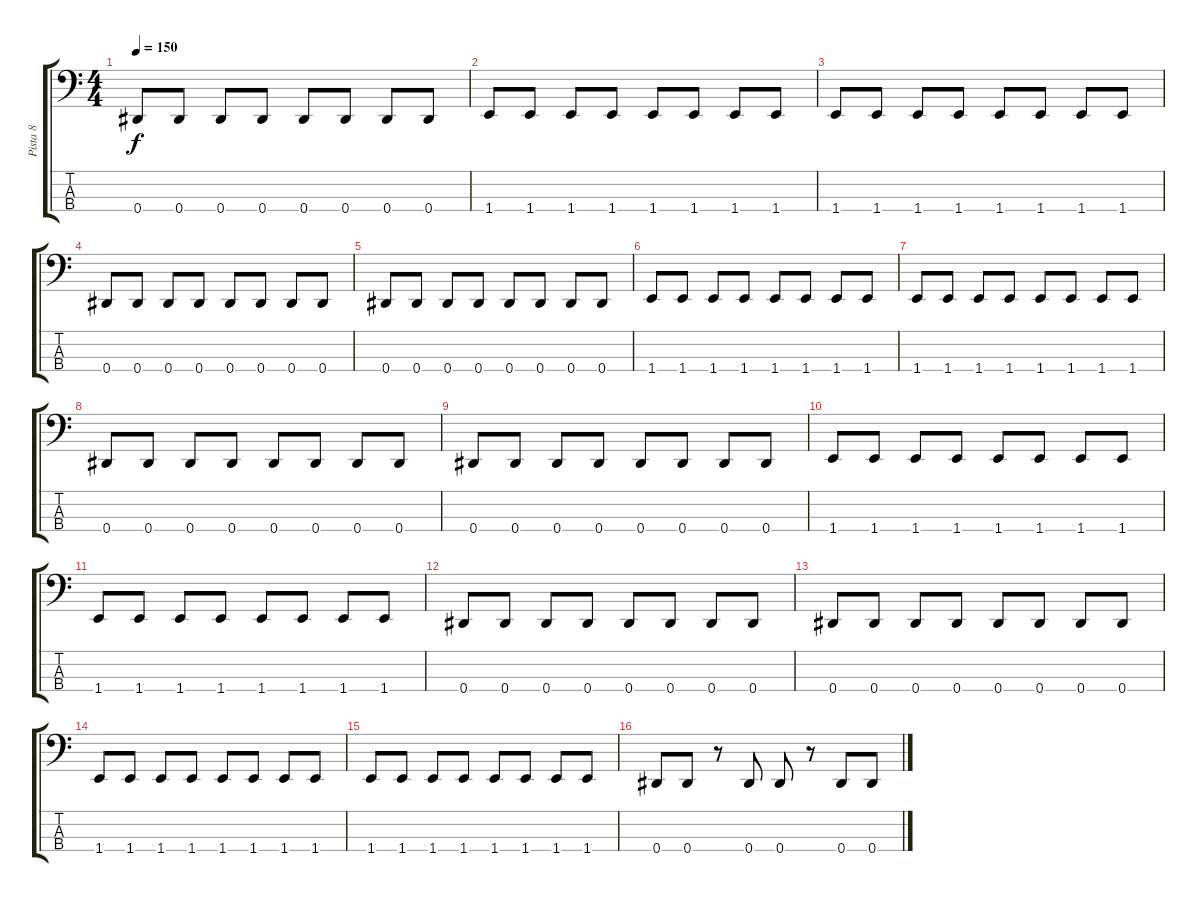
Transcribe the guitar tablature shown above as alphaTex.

\track ("Pista 8" "Pista 8") {instrument electricbassfinger}
\staff {score tabs}
\tuning (Gb2 Db2 Ab1 Eb1) {hide}
\ts (4 4)
\tempo 150
\clef f4
\ks c
0.4.8{dy f} 0.4.8 0.4.8 0.4.8 0.4.8 0.4.8 0.4.8 0.4.8 |
1.4.8 1.4.8 1.4.8 1.4.8 1.4.8 1.4.8 1.4.8 1.4.8 |
1.4.8 1.4.8 1.4.8 1.4.8 1.4.8 1.4.8 1.4.8 1.4.8 |
0.4.8 0.4.8 0.4.8 0.4.8 0.4.8 0.4.8 0.4.8 0.4.8 |
0.4.8 0.4.8 0.4.8 0.4.8 0.4.8 0.4.8 0.4.8 0.4.8 |
1.4.8 1.4.8 1.4.8 1.4.8 1.4.8 1.4.8 1.4.8 1.4.8 |
1.4.8 1.4.8 1.4.8 1.4.8 1.4.8 1.4.8 1.4.8 1.4.8 |
0.4.8 0.4.8 0.4.8 0.4.8 0.4.8 0.4.8 0.4.8 0.4.8 |
0.4.8 0.4.8 0.4.8 0.4.8 0.4.8 0.4.8 0.4.8 0.4.8 |
1.4.8 1.4.8 1.4.8 1.4.8 1.4.8 1.4.8 1.4.8 1.4.8 |
1.4.8 1.4.8 1.4.8 1.4.8 1.4.8 1.4.8 1.4.8 1.4.8 |
0.4.8 0.4.8 0.4.8 0.4.8 0.4.8 0.4.8 0.4.8 0.4.8 |
0.4.8 0.4.8 0.4.8 0.4.8 0.4.8 0.4.8 0.4.8 0.4.8 |
1.4.8 1.4.8 1.4.8 1.4.8 1.4.8 1.4.8 1.4.8 1.4.8 |
1.4.8 1.4.8 1.4.8 1.4.8 1.4.8 1.4.8 1.4.8 1.4.8 |
0.4.8 0.4.8 r.8 0.4.8 0.4.8 r.8 0.4.8 0.4.8
